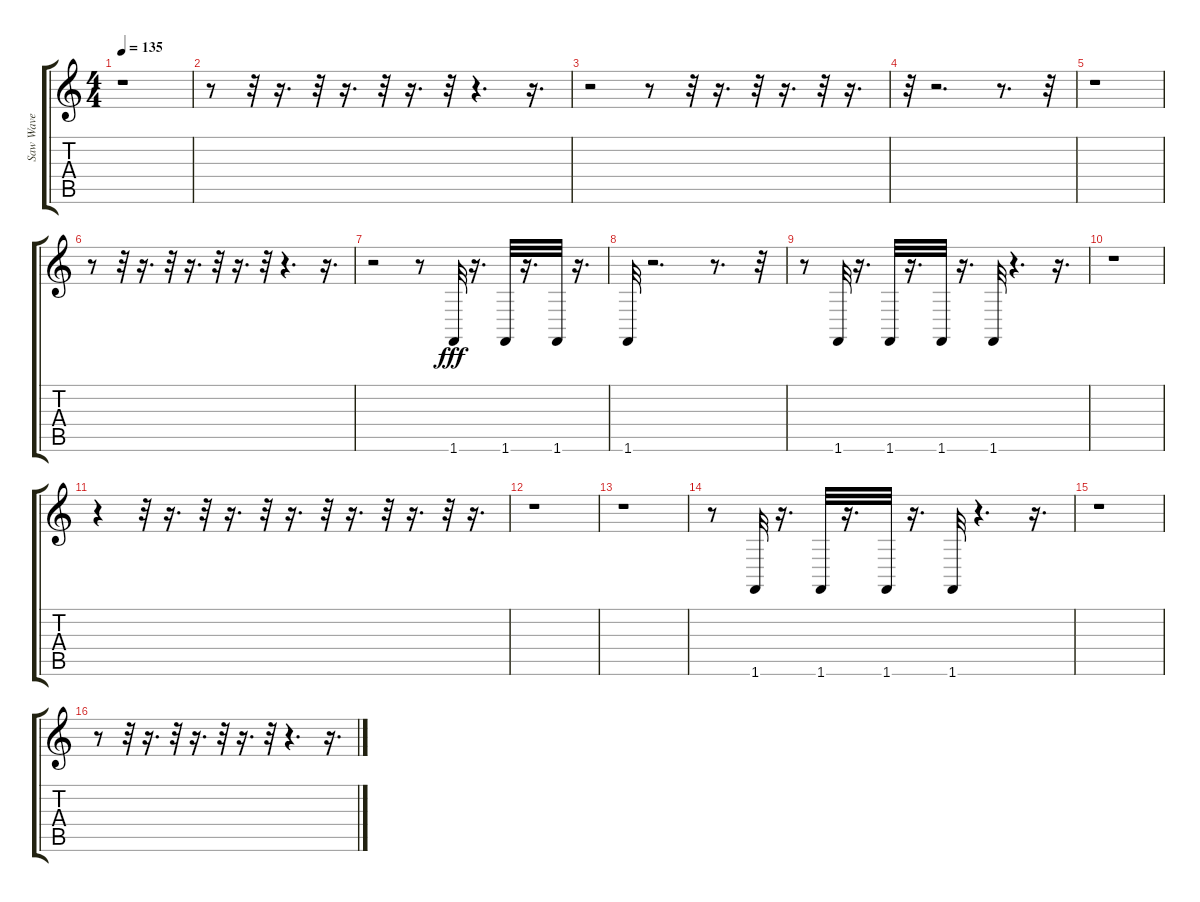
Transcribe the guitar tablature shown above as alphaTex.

\track ("Saw Wave" "Saw Wave") {instrument lead2sawtooth}
\staff {score tabs}
\tuning (E4 B3 G3 D3 A2 E2) {hide}
\ts (4 4)
\tempo 135
\clef g2
\ks c
r.1{dy fff} |
r.8 r.32 r.16{d} r.32 r.16{d} r.32 r.16{d} r.32 r.4{d} r.16{d} |
r.2 r.8 r.32 r.16{d} r.32 r.16{d} r.32 r.16{d} |
r.32 r.2{d} r.8{d} r.32 |
r.1 |
r.8{volume 10 instrument lead2sawtooth} r.32 r.16{d} r.32 r.16{d} r.32 r.16{d} r.32 r.4{d} r.16{d} |
r.2 r.8 1.6.32 r.16{d} 1.6.32 r.16{d} 1.6.32 r.16{d} |
1.6.32 r.2{d} r.8{d} r.32 |
r.8 1.6.32 r.16{d} 1.6.32 r.16{d} 1.6.32 r.16{d} 1.6.32 r.4{d} r.16{d} |
r.1 |
r.4 r.32 r.16{d} r.32 r.16{d} r.32 r.16{d} r.32 r.16{d} r.32 r.16{d} r.32 r.16{d} |
r.1 |
r.1 |
r.8 1.6.32 r.16{d} 1.6.32 r.16{d} 1.6.32 r.16{d} 1.6.32 r.4{d} r.16{d} |
r.1 |
r.8 r.32 r.16{d} r.32 r.16{d} r.32 r.16{d} r.32 r.4{d} r.16{d}
